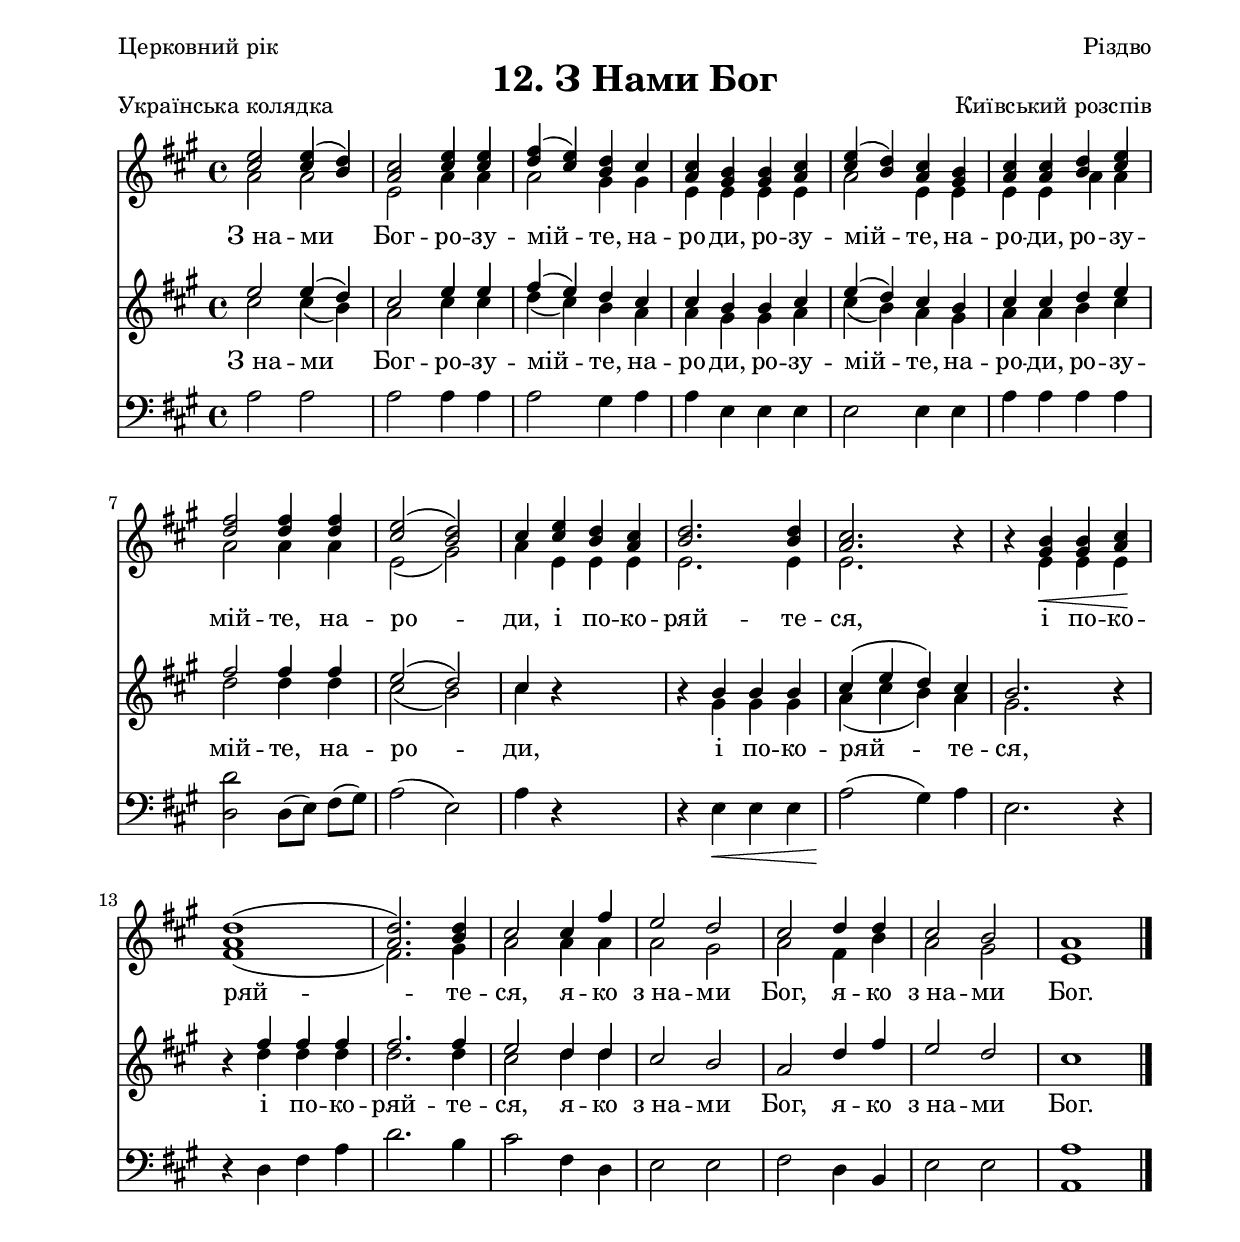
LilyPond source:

\version "2.12.2"

\paper{
  top-margin = 5\mm 
  bottom-margin = 6\mm 
  left-margin = 20\mm
  line-width = 175\mm
  between-system-space = 15\mm % по умолчанию -- 1.5\cm
}

\header {
	title      = \markup {"12. З Нами Бог"}
	dedication = \markup \fill-line {"Церковний рік" "Різдво"}
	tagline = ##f
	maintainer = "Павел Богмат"
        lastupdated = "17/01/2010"
}

\markup {
     \column {
       \fill-line {"Українська колядка" "Київський розспів"}
     } 
}

%#(set-default-paper-size "a4")
%#(set-global-staff-size 18)
StaffAVoiceA = \relative c' { \stemUp \slurUp
	 < cis' e >2  < cis e >4 (  < b d > )  | % 2
	 < a cis >2  < cis e >4  < cis e > | % 3
	 < d fis > (  < cis e > )   < b d >  cis | % 4
	 < a cis >  < gis b >  < gis b >  < a cis > | % 5
	 < cis e > (  < b d > )   < a cis >  < gis b > | % 6
	 < a cis >  < a cis >  < b d >  < cis e > | % 7
	 < d fis >2  < d fis >4  < d fis > | % 8
	 < cis e >2 (   < b d > )  | % 9
	 cis4  < cis e >  < b d >  < a cis > | % 10
	 < b d >2.  < b d >4 | % 11
	 < a cis >2. r4  | % 12
	r4   < gis b >\<   < gis b >  < a cis >\!  | % 13
	 d1 (  | % 14
	 < a d >2. )   < b d >4 | % 15
	 cis2  cis4  fis | % 16
	 e2  d | % 17
	 cis  d4  d | % 18
	 cis2  b | % 19
	 a1 
	\bar "|."
	
}

StaffAVoiceB = \relative c' {
	 a'2  a | % 2
	 e  a4  a | % 3
	 a2  gis4  gis | % 4
	 e  e  e  e | % 5
	 a2  e4  e | % 6
	 e  e  a  a | % 7
	 a2  a4  a | % 8
	 e2(  gis) | % 9
	 a4  e  e  e | % 10
	 e2.  e4 | % 11
	 e2. s4  | % 12
         s4  e  e  e | % 13
	 < fis a >1( | % 14
	 fis2.)  gis4 | % 15
	 a2  a4  a | % 16
	 a2  gis | % 17
	 a  fis4  b | % 18
	 a2  gis | % 19
	 e1 
	\bar "|."
}

VerseOne = \lyricmode {
З_на -- ми Бог -- ро -- зу -- мій -- те, на -- ро -- ди, ро -- зу -- мій -- те,
на -- ро -- ди, ро -- зу -- мій -- те, на -- ро -- ди, і по -- ко -- 
ряй -- те -- ся, і по -- ко -- ряй -- те -- ся, я -- ко з_на -- ми Бог,
я -- ко з_на -- ми Бог. }

StaffA = \new Staff \relative c' {\clef treble\key a \major \time 4/4
	<<
	\new Voice = "one" \StaffAVoiceA\\
		\StaffAVoiceB
	>>
}

StaffBVoiceA = \relative c' { \stemUp \slurUp
	 e'2  e4 (   d )  | % 2
	 cis2  e4  e | % 3
	 fis (   e )   d  cis | % 4
	 cis  b  b  cis | % 5
	 e (   d )   cis  b | % 6
	 cis  cis  d  e | % 7
	 fis2  fis4  fis | % 8
	 e2 (   d )  | % 9
	 cis4 r4  s2  | % 10
	r4   b  b  b | % 11
	 cis (   e   d)  cis | % 12
	 b2. r4  | % 13
	r4   fis'  fis  fis | % 14
	 fis2.  fis4 | % 15
	 e2  d4  d | % 16
	 cis2  b | % 17
	 a  d4  fis | % 18
	 e2  d | % 19
	 cis1 
	\bar "|."
}

StaffBVoiceB = \relative c' {
	 cis'2  cis4(  b) | % 2
	 a2  cis4  cis | % 3
	 d(  cis)  b  a | % 4
	 a  gis  gis  a | % 5
	 cis(  b)  a  gis | % 6
	 a  a  b  cis | % 7
	 d2  d4  d | % 8
	 cis2(  b) | % 9
	 cis4 s4  s2  | % 10
	 s4  gis  gis  gis | % 11
	 a(  cis  b)  a | % 12
	 gis2. s4  | % 13
         s4  d'  d  d | % 14
	 d2.  d4 | % 15
	 cis2  d4  d | % 16
	s1  | % 17
	s1  | % 18
	s1  | % 19
	s1  
	\bar "|."
}

VerseTwo =  \lyricmode {
З_на -- ми Бог -- ро -- зу -- мій -- те, на -- ро -- ди, ро -- зу -- мій -- те,
на -- ро -- ди, ро -- зу -- мій -- те, на -- ро -- ди, і по -- ко -- 
ряй -- те -- ся, і по -- ко -- ряй -- те -- ся, я -- ко з_на -- ми Бог,
я -- ко з_на -- ми Бог. }


StaffB = \new Staff \relative c' {\clef treble\key a \major \time 4/4
	<<
	\new Voice = "two" \StaffBVoiceA\\
		\StaffBVoiceB
	>>
}

StaffC = \new Staff \relative c' {\clef bass\key a \major \time 4/4
	 a2  a | % 2
	 a  a4  a | % 3
	 a2  gis4  a | % 4
	 a  e  e  e | % 5
	 e2  e4  e | % 6
	 a  a  a  a | % 7
	 < d, d' >2  d8[(  e)]  fis[(  gis)] | % 8
	 a2 (   e )  | % 9
	 a4 r4  s2  | % 10
	r4   e\<   e  e | % 11
	 a2\!(   gis4)  a | % 12
	 e2. r4  | % 13
	r4   d  fis  a | % 14
	 d2.  b4 | % 15
	 cis2  fis,4  d | % 16
	 e2  e | % 17
	 fis  d4  b | % 18
	 e2  e | % 19
	 < a, a' >1 
	\bar "|."
	

}

\score {
	<<
	\StaffA
	\new Lyrics \lyricsto "one" { \VerseOne }
	\StaffB
	\new Lyrics \lyricsto "two" { \VerseTwo }
	\StaffC

	%\override Score.BarNumber #'break-visibility = #end-of-line-invisible
	>>
	%\midi { }
	\layout { indent = 0 }
}
